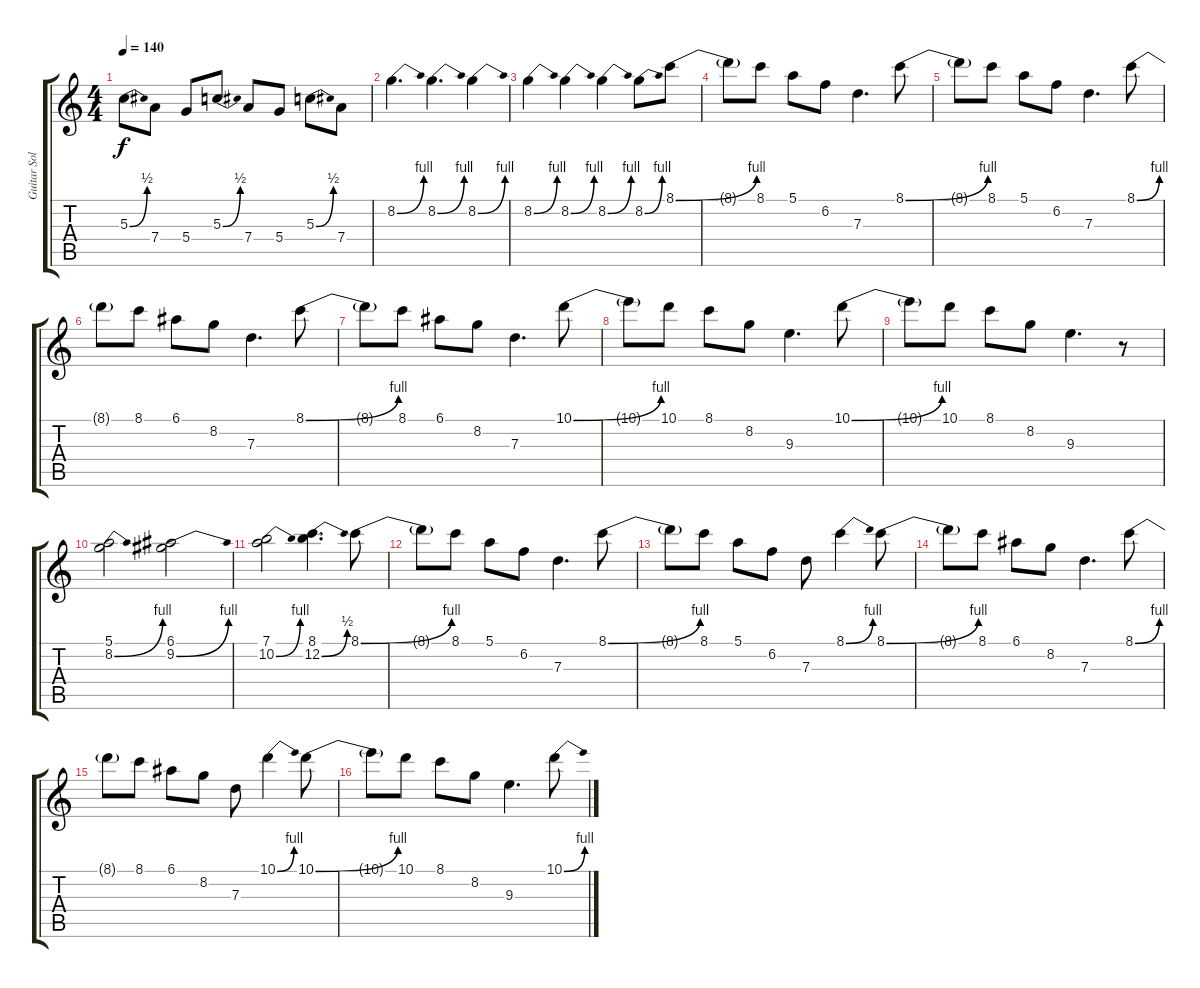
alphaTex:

\track ("Guitar Solo" "Guitar Sol") {instrument distortionguitar}
\staff {score tabs}
\tuning (E4 B3 G3 D3 A2 E2) {hide}
\ts (4 4)
\tempo 140
\clef g2
\ks c
5.3{be (bend 0 0 60 2)}.8{dy f} 7.4.8 5.4.8 5.3{be (bend 0 0 60 2)}.8 7.4.8 5.4.8 5.3{be (bend 0 0 60 2)}.8 7.4.8 |
8.2{be (bend 0 0 60 4)}.4{d} 8.2{be (bend 0 0 60 4)}.4{d} 8.2{be (bend 0 0 60 4)}.4 |
8.2{be (bend 0 0 60 4)}.4 8.2{be (bend 0 0 60 4)}.4 8.2{be (bend 0 0 60 4)}.4 8.2{be (bend 0 0 60 4)}.8 8.1{be (bend 0 0 60 4)}.8 |
8.1{t}.8 8.1.8 5.1.8 6.2.8 7.3.4{d} 8.1{be (bend 0 0 60 4)}.8 |
8.1{t}.8 8.1.8 5.1.8 6.2.8 7.3.4{d} 8.1{be (bend 0 0 60 4)}.8 |
8.1{t}.8 8.1.8 6.1.8 8.2.8 7.3.4{d} 8.1{be (bend 0 0 60 4)}.8 |
8.1{t}.8 8.1.8 6.1.8 8.2.8 7.3.4{d} 10.1{be (bend 0 0 60 4)}.8 |
10.1{t}.8 10.1.8 8.1.8 8.2.8 9.3.4{d} 10.1{be (bend 0 0 60 4)}.8 |
10.1{t}.8 10.1.8 8.1.8 8.2.8 9.3.4{d} r.8 |
(5.1 8.2{be (bend 0 0 60 4)}).2 (6.1 9.2{be (bend 0 0 60 4)}).2 |
(7.1 10.2{be (bend 0 0 60 4)}).2 (8.1 12.2{be (bend 0 0 60 2)}).4{d} 8.1{be (bend 0 0 60 4)}.8 |
8.1{t}.8 8.1.8 5.1.8 6.2.8 7.3.4{d} 8.1{be (bend 0 0 60 4)}.8 |
8.1{t}.8 8.1.8 5.1.8 6.2.8 7.3.8 8.1{be (bend 0 0 60 4)}.4 8.1{be (bend 0 0 60 4)}.8 |
8.1{t}.8 8.1.8 6.1.8 8.2.8 7.3.4{d} 8.1{be (bend 0 0 60 4)}.8 |
8.1{t}.8 8.1.8 6.1.8 8.2.8 7.3.8 10.1{be (bend 0 0 60 4)}.4 10.1{be (bend 0 0 60 4)}.8 |
10.1{t}.8 10.1.8 8.1.8 8.2.8 9.3.4{d} 10.1{be (bend 0 0 60 4)}.8
